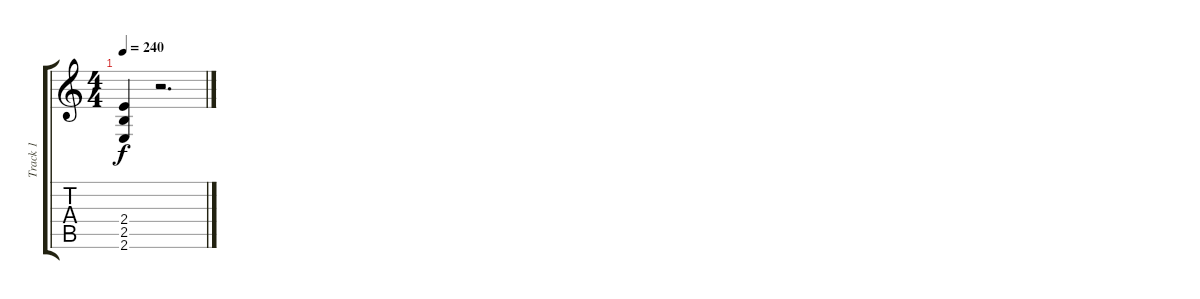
\track ("Track 1" "Track 1") {instrument distortionguitar}
\staff {score tabs}
\tuning (E4 B3 G3 D3 A2 D2) {hide}
\ts (4 4)
\tempo 240
\clef g2
\ks c
(2.4 2.5 2.6).4{dy f} r.2{d}
